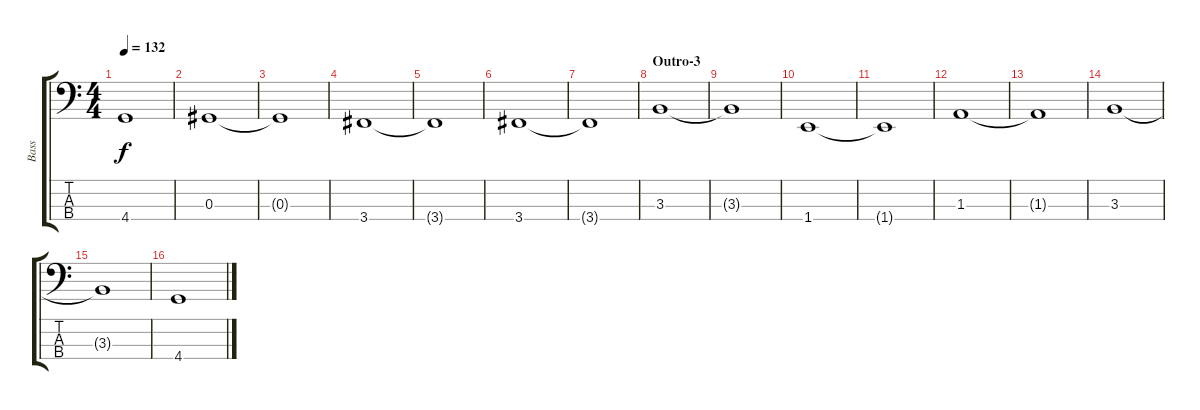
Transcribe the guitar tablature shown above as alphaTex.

\track ("Bass" "Bass") {instrument electricbasspick}
\staff {score tabs}
\tuning (Gb2 Db2 Ab1 Eb1) {hide}
\ts (4 4)
\tempo 132
\clef f4
\ks c
4.4{t}.1{dy f} |
0.3.1 |
0.3{t}.1 |
3.4.1 |
3.4{t}.1 |
3.4.1 |
3.4{t}.1 |
\section ("" "Outro-3")
3.3.1{volume 9} |
3.3{t}.1 |
1.4.1 |
1.4{t}.1 |
1.3.1 |
1.3{t}.1 |
3.3.1{volume 5} |
3.3{t}.1 |
4.4.1
